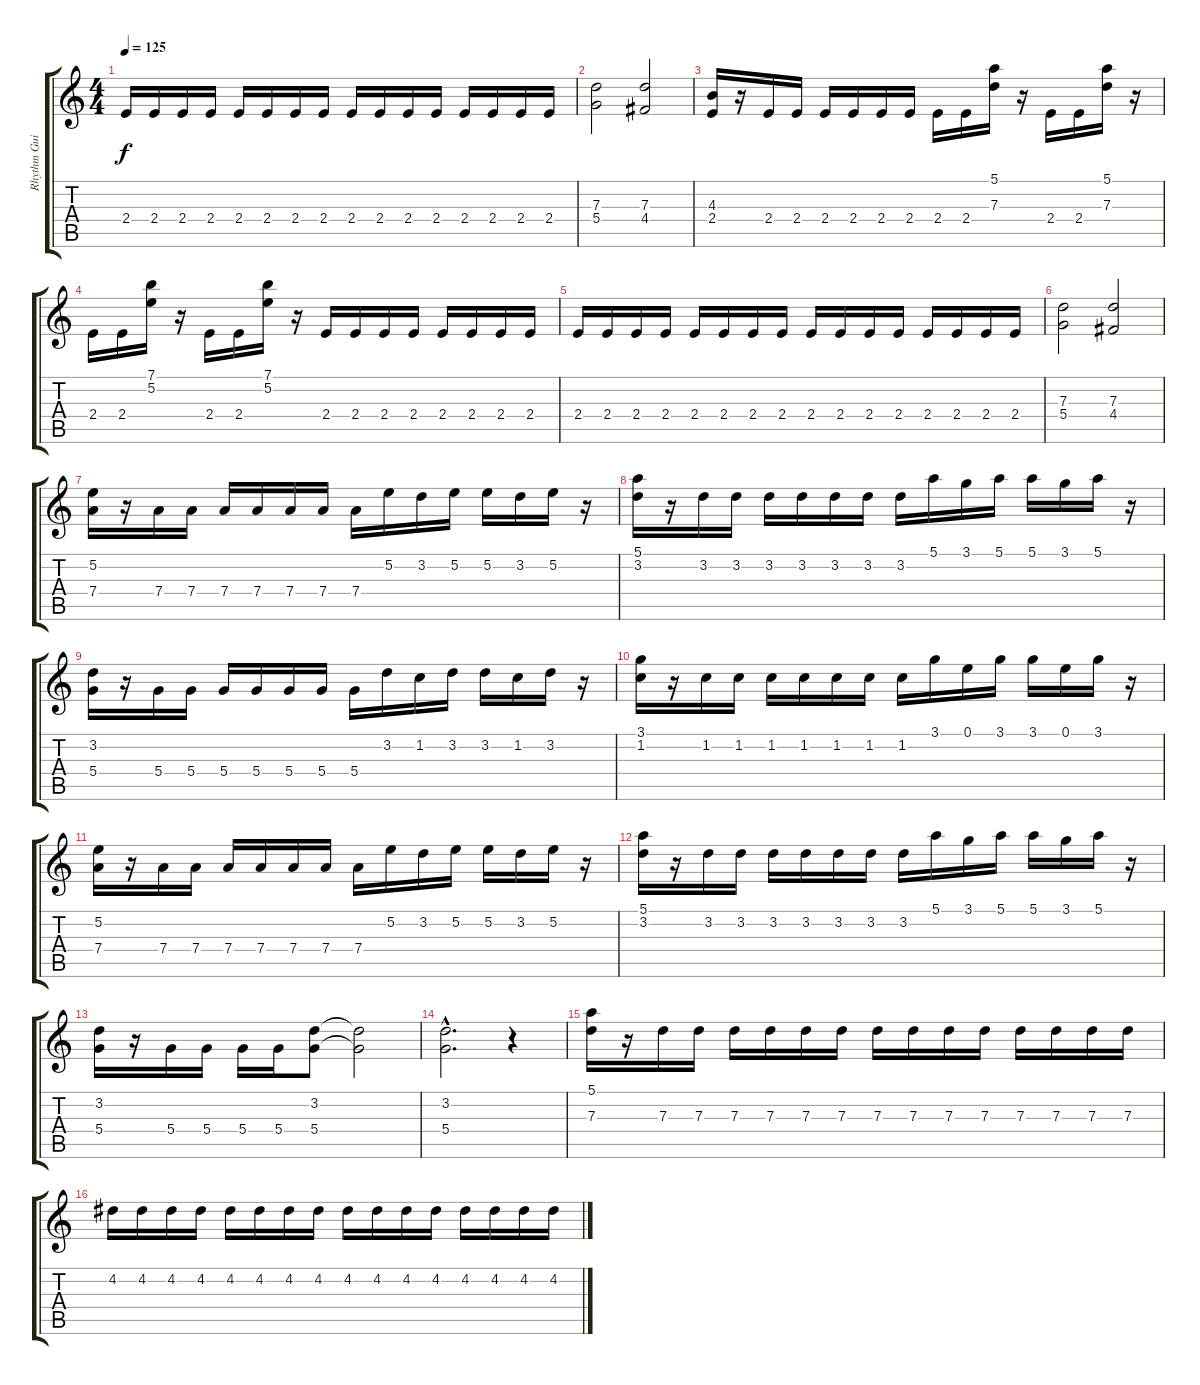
\track ("Rhythm Guitar" "Rhythm Gui") {instrument distortionguitar}
\staff {score tabs}
\tuning (E4 B3 G3 D3 A2 E2) {hide}
\ts (4 4)
\tempo 125
\clef g2
\ks c
2.4.16{dy f} 2.4.16 2.4.16 2.4.16 2.4.16 2.4.16 2.4.16 2.4.16 2.4.16 2.4.16 2.4.16 2.4.16 2.4.16 2.4.16 2.4.16 2.4.16 |
(7.3 5.4).2 (7.3 4.4).2 |
(4.3 2.4).16 r.16 2.4.16 2.4.16 2.4.16 2.4.16 2.4.16 2.4.16 2.4.16 2.4.16 (5.1 7.3).16 r.16 2.4.16 2.4.16 (5.1 7.3).16 r.16 |
2.4.16 2.4.16 (7.1 5.2).16 r.16 2.4.16 2.4.16 (7.1 5.2).16 r.16 2.4.16 2.4.16 2.4.16 2.4.16 2.4.16 2.4.16 2.4.16 2.4.16 |
2.4.16 2.4.16 2.4.16 2.4.16 2.4.16 2.4.16 2.4.16 2.4.16 2.4.16 2.4.16 2.4.16 2.4.16 2.4.16 2.4.16 2.4.16 2.4.16 |
(7.3 5.4).2 (7.3 4.4).2 |
(5.2 7.4).16 r.16 7.4.16 7.4.16 7.4.16 7.4.16 7.4.16 7.4.16 7.4.16 5.2.16 3.2.16 5.2.16 5.2.16 3.2.16 5.2.16 r.16 |
(5.1 3.2).16 r.16 3.2.16 3.2.16 3.2.16 3.2.16 3.2.16 3.2.16 3.2.16 5.1.16 3.1.16 5.1.16 5.1.16 3.1.16 5.1.16 r.16 |
(3.2 5.4).16 r.16 5.4.16 5.4.16 5.4.16 5.4.16 5.4.16 5.4.16 5.4.16 3.2.16 1.2.16 3.2.16 3.2.16 1.2.16 3.2.16 r.16 |
(3.1 1.2).16 r.16 1.2.16 1.2.16 1.2.16 1.2.16 1.2.16 1.2.16 1.2.16 3.1.16 0.1.16 3.1.16 3.1.16 0.1.16 3.1.16 r.16 |
(5.2 7.4).16 r.16 7.4.16 7.4.16 7.4.16 7.4.16 7.4.16 7.4.16 7.4.16 5.2.16 3.2.16 5.2.16 5.2.16 3.2.16 5.2.16 r.16 |
(5.1 3.2).16 r.16 3.2.16 3.2.16 3.2.16 3.2.16 3.2.16 3.2.16 3.2.16 5.1.16 3.1.16 5.1.16 5.1.16 3.1.16 5.1.16 r.16 |
(3.2 5.4).16 r.16 5.4.16 5.4.16 5.4.16 5.4.16 (3.2 5.4).8 (3.2{t} 5.4{t}).2 |
(3.2{hac} 5.4{hac}).2{d} r.4 |
(5.1 7.3).16 r.16 7.3.16 7.3.16 7.3.16 7.3.16 7.3.16 7.3.16 7.3.16 7.3.16 7.3.16 7.3.16 7.3.16 7.3.16 7.3.16 7.3.16 |
4.2.16 4.2.16 4.2.16 4.2.16 4.2.16 4.2.16 4.2.16 4.2.16 4.2.16 4.2.16 4.2.16 4.2.16 4.2.16 4.2.16 4.2.16 4.2.16
